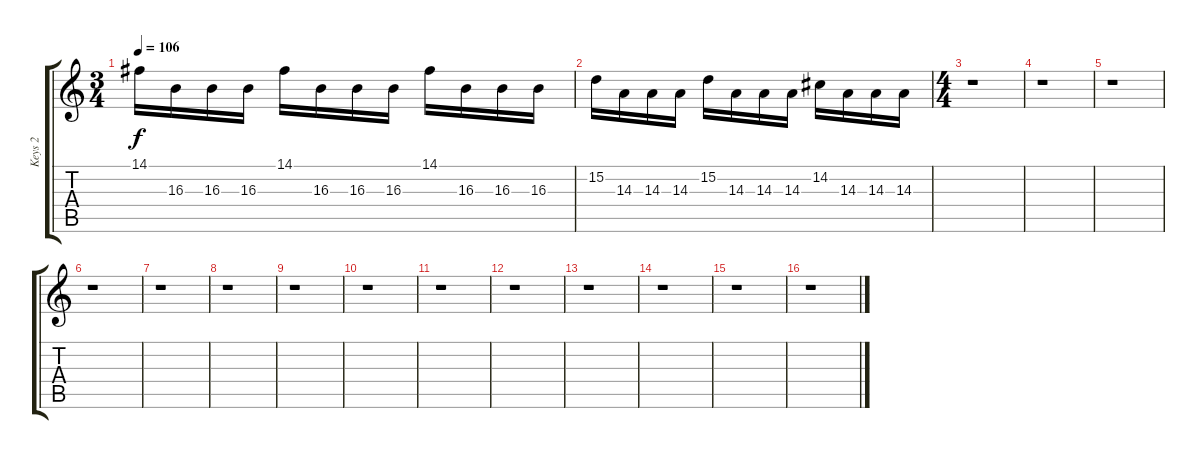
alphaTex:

\track ("Keys 2" "Keys 2") {instrument rockorgan}
\staff {score tabs}
\tuning (E4 B3 G3 D3 A2 E2) {hide}
\ts (3 4)
\tempo 106
\clef g2
\ks c
14.1.16{dy f} 16.3.16 16.3.16 16.3.16 14.1.16 16.3.16 16.3.16 16.3.16 14.1.16 16.3.16 16.3.16 16.3.16 |
15.2.16 14.3.16 14.3.16 14.3.16 15.2.16 14.3.16 14.3.16 14.3.16 14.2.16 14.3.16 14.3.16 14.3.16 |
\ts (4 4)
r.1 |
r.1 |
r.1 |
r.1 |
r.1 |
r.1 |
r.1 |
r.1 |
r.1 |
r.1 |
r.1 |
r.1 |
r.1 |
r.1
